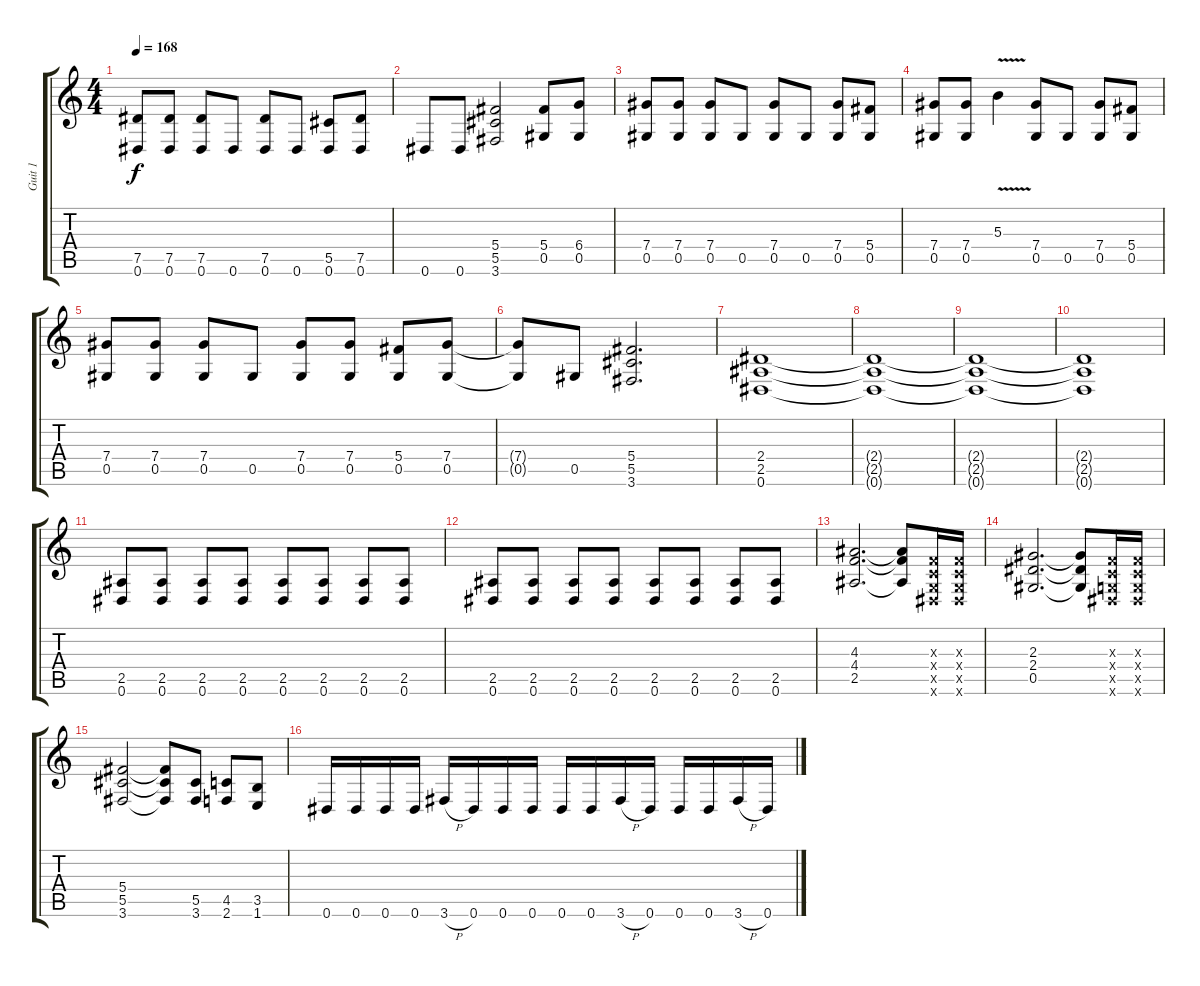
\track ("Guit 1" "Guit 1") {instrument distortionguitar}
\staff {score tabs}
\tuning (Eb4 Bb3 Gb3 Db3 Ab2 Eb2) {hide}
\ts (4 4)
\tempo 168
\clef g2
\ks c
(7.5 0.6).8{dy f} (7.5 0.6).8 (7.5 0.6).8 0.6.8 (7.5 0.6).8 0.6.8 (5.5 0.6).8 (7.5 0.6).8 |
0.6.8 0.6.8 (5.4 5.5 3.6).2 (5.4 0.5).8 (6.4 0.5).8 |
(7.4 0.5).8 (7.4 0.5).8 (7.4 0.5).8 0.5.8 (7.4 0.5).8 0.5.8 (7.4 0.5).8 (5.4 0.5).8 |
(7.4 0.5).8 (7.4 0.5).8 5.3{v}.4 (7.4 0.5).8 0.5.8 (7.4 0.5).8 (5.4 0.5).8 |
(7.4 0.5).8 (7.4 0.5).8 (7.4 0.5).8 0.5.8 (7.4 0.5).8 (7.4 0.5).8 (5.4 0.5).8 (7.4 0.5).8 |
(7.4{t} 0.5{t}).8 0.5.8 (5.4 5.5 3.6).2{d} |
(2.4 2.5 0.6).1 |
(2.4{t} 2.5{t} 0.6{t}).1 |
(2.4{t} 2.5{t} 0.6{t}).1 |
(2.4{t} 2.5{t} 0.6{t}).1 |
(2.5 0.6).8 (2.5 0.6).8 (2.5 0.6).8 (2.5 0.6).8 (2.5 0.6).8 (2.5 0.6).8 (2.5 0.6).8 (2.5 0.6).8 |
(2.5 0.6).8 (2.5 0.6).8 (2.5 0.6).8 (2.5 0.6).8 (2.5 0.6).8 (2.5 0.6).8 (2.5 0.6).8 (2.5 0.6).8 |
(4.3 4.4 2.5).2{d} (4.3{t} 4.4{t} 2.5{t}).8 (-1.3{x} -1.4{x} -1.5{x} 0.6{x}).16 (-1.3{x} -1.4{x} -1.5{x} 0.6{x}).16 |
(2.3 2.4 0.5).2{d} (2.3{t} 2.4{t} 0.5{t}).8 (-1.3{x} -1.4{x} -1.5{x} 0.6{x}).16 (-1.3{x} -1.4{x} -1.5{x} 0.6{x}).16 |
(5.4 5.5 3.6).2 (5.4{t} 5.5{t} 3.6{t}).8 (5.5 3.6).8 (4.5 2.6).8 (3.5 1.6).8 |
0.6.16 0.6.16 0.6.16 0.6.16 3.6{h}.16 0.6.16 0.6.16 0.6.16 0.6.16 0.6.16 3.6{h}.16 0.6.16 0.6.16 0.6.16 3.6{h}.16 0.6.16
